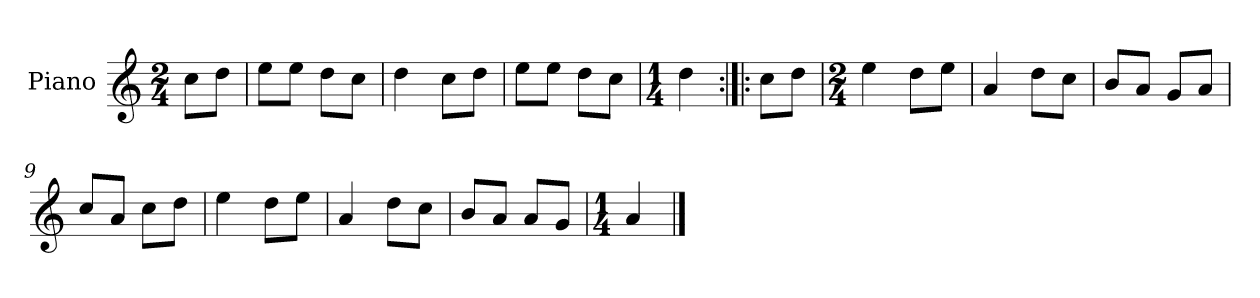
**kern
*part1
*staff1
*I"Piano
*I'Pno.
*clefG2
*k[]
*M2/4
=
8cc\L
8dd\J
=1
8ee\L
8ee\J
8dd\L
8cc\J
=2
4dd\
8cc\L
8dd\J
=3
8ee\L
8ee\J
8dd\L
8cc\J
=4
*M1/4
4dd\
=5:|!|:
8cc\L
8dd\J
=6
*M2/4
4ee\
8dd\L
8ee\J
=7
4a/
8dd\L
8cc\J
=8
8b/L
8a/J
8g/L
8a/J
=9
8cc/L
8a/J
8cc\L
8dd\J
!!LO:LB:g=z
=10
4ee\
8dd\L
8ee\J
=11
4a/
8dd\L
8cc\J
=12
8b/L
8a/J
8a/L
8g/J
=13
*M1/4
4a/
==
*-
